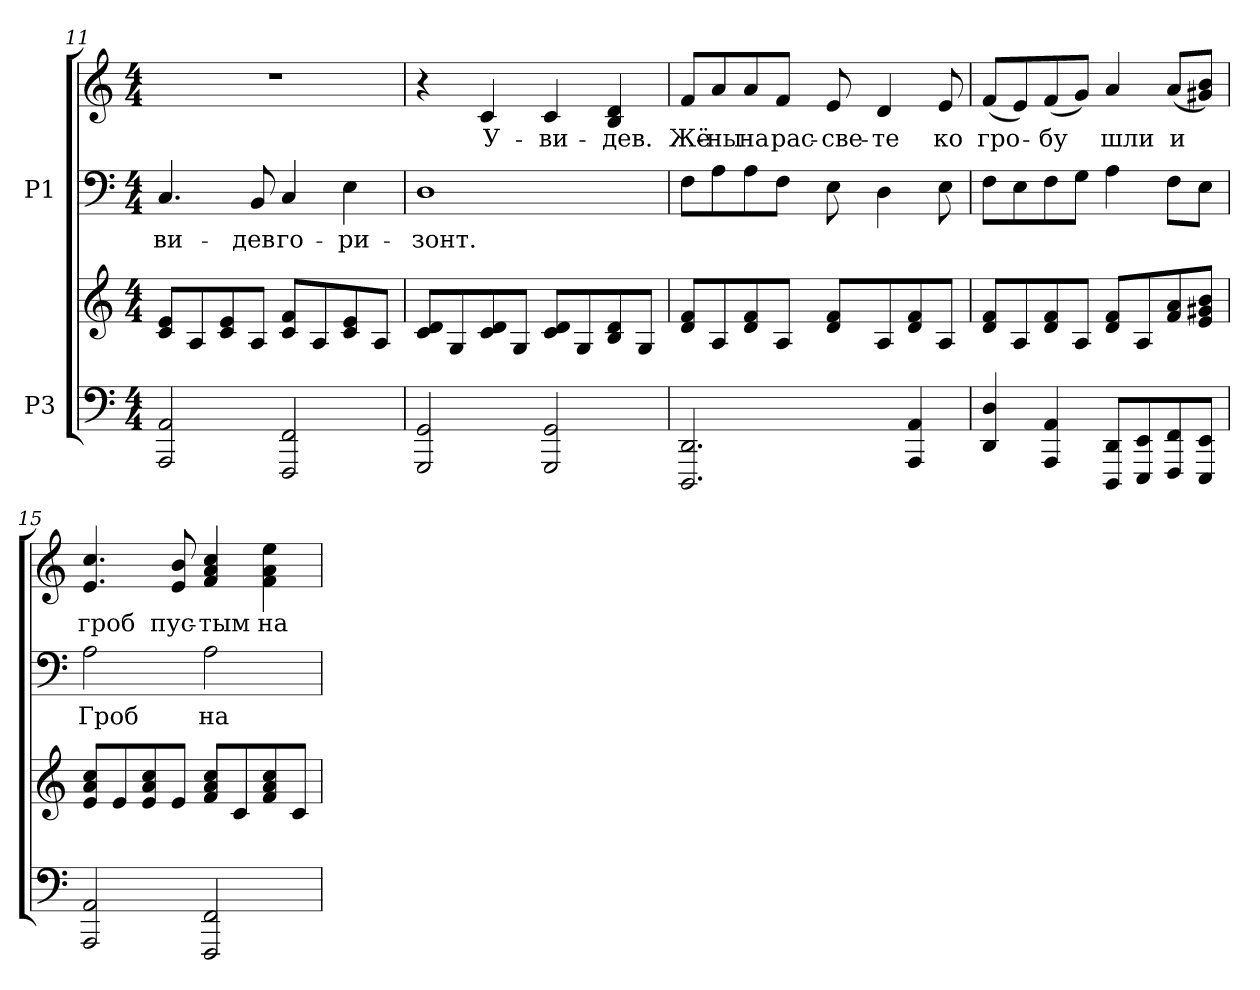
**kern	**kern	**kern	**text	**kern	**text
*part2	*part2	*part1	*part1	*part1	*part1
*staff4	*staff3	*staff2	*staff2	*staff1	*staff1
*I"P3	*	*I"P1	*	*	*
*clefF4	*clefG2	*clefF4	*	*clefG2	*
*k[]	*k[]	*k[]	*	*k[]	*
*C:	*C:	*C:	*	*C:	*
*M4/4	*M4/4	*M4/4	*	*M4/4	*
=11	=11	=11	=11	=11	=11
!	!	!	!LO:LY:a:color=#000000	!	!
2AAAi/ 2AAi	8ci/ 8eiL	4.Ci/	-ви-	1r	.
.	8Ai/	.	.	.	.
.	8ci/ 8ei	.	.	.	.
!	!	!	!LO:LY:a:color=#000000	!	!
.	8Ai/J	8BBi/	-дев	.	.
!	!	!	!LO:LY:a:color=#000000	!	!
2FFFi/ 2FFi	8ci/ 8fiL	4Ci/	го-	.	.
.	8Ai/	.	.	.	.
!	!	!	!LO:LY:a:color=#000000	!	!
.	8ci/ 8ei	4Ei\	-ри-	.	.
.	8Ai/J	.	.	.	.
!!LO:LB:g=z
=12	=12	=12	=12	=12	=12
!	!	!	!LO:LY:a:color=#000000	!	!
2GGGi/ 2GGi	8ci/ 8diL	1Di	-зонт.	4r	.
.	8Gi/	.	.	.	.
!	!	!	!	!	!LO:LY:b:color=#000000
.	8ci/ 8di	.	.	4ci/	У-
.	8Gi/J	.	.	.	.
!	!	!	!	!	!LO:LY:b:color=#000000
2GGGi/ 2GGi	8ci/ 8diL	.	.	4ci/	-ви-
.	8Gi/	.	.	.	.
!	!	!	!	!	!LO:LY:b:color=#000000
.	8Bi/ 8di	.	.	4Bi/ 4di	-дев.
.	8Gi/J	.	.	.	.
=13	=13	=13	=13	=13	=13
!	!	!	!	!	!LO:LY:b:color=#000000
2.DDDi/ 2.DDi	8di/ 8fiL	8Fi\L	.	8fi/L	Жё-
!	!	!	!	!	!LO:LY:b:color=#000000
.	8Ai/	8Ai\	.	8ai/	-ны
!	!	!	!	!	!LO:LY:b:color=#000000
.	8di/ 8fi	8Ai\	.	8ai/	на
!	!	!	!	!	!LO:LY:b:color=#000000
.	8Ai/J	8Fi\J	.	8fi/J	рас-
!	!	!	!	!	!LO:LY:b:color=#000000
.	8di/ 8fiL	8Ei\	.	8ei/	-све-
!	!	!	!	!	!LO:LY:b:color=#000000
.	8Ai/	4Di\	.	4di/	-те
4AAAi/ 4AAi	8di/ 8fi	.	.	.	.
!	!	!	!	!	!LO:LY:b:color=#000000
.	8Ai/J	8Ei\	.	8ei/	ко
=14	=14	=14	=14	=14	=14
!	!	!	!	!	!LO:LY:b:color=#000000
4DDi/ 4Di	8di/ 8fiL	8Fi\L	.	(8fi/L	гро-
.	8Ai/	8Ei\	.	8ei/)	.
!	!	!	!	!	!LO:LY:b:color=#000000
4AAAi/ 4AAi	8di/ 8fi	8Fi\	.	(8fi/	-бу
.	8Ai/J	8Gi\J	.	8gi/J)	.
!	!	!	!	!	!LO:LY:b:color=#000000
8DDDi/ 8DDiL	8di/ 8fiL	4Ai\	.	4ai/	шли
8EEEi/ 8EEi	8Ai/	.	.	.	.
!	!	!	!	!	!LO:LY:b:color=#000000
8FFFi/ 8FFi	8fi/ 8ai	8Fi\L	.	(8ai/L	и
8EEEi/ 8EEiJ	8ei/ 8g#Xi 8biJ	8Ei\J	.	8g#Xi/ 8biJ)	.
!!LO:PB:g=z
=15	=15	=15	=15	=15	=15
!	!	!	!LO:LY:a:color=#000000	!	!
!	!	!	!	!	!LO:LY:b:color=#000000
2AAAi/ 2AAi	8ei/ 8ai 8cciL	2Ai\	Гроб	4.ei/ 4.cci	гроб
.	8ei/	.	.	.	.
.	8ei/ 8ai 8cci	.	.	.	.
!	!	!	!	!	!LO:LY:b:color=#000000
.	8ei/J	.	.	8ei/ 8bi	пус-
!	!	!	!LO:LY:a:color=#000000	!	!
!	!	!	!	!	!LO:LY:b:color=#000000
2FFFi/ 2FFi	8fi/ 8ai 8cciL	2Ai\	на-	4fi/ 4ai 4cci	-тым
.	8ci/	.	.	.	.
!	!	!	!	!	!LO:LY:b:color=#000000
.	8fi/ 8ai 8cci	.	.	4fi\ 4ai 4eei	на-
.	8ci/J	.	.	.	.
=	=	=	=	=	=
*-	*-	*-	*-	*-	*-
